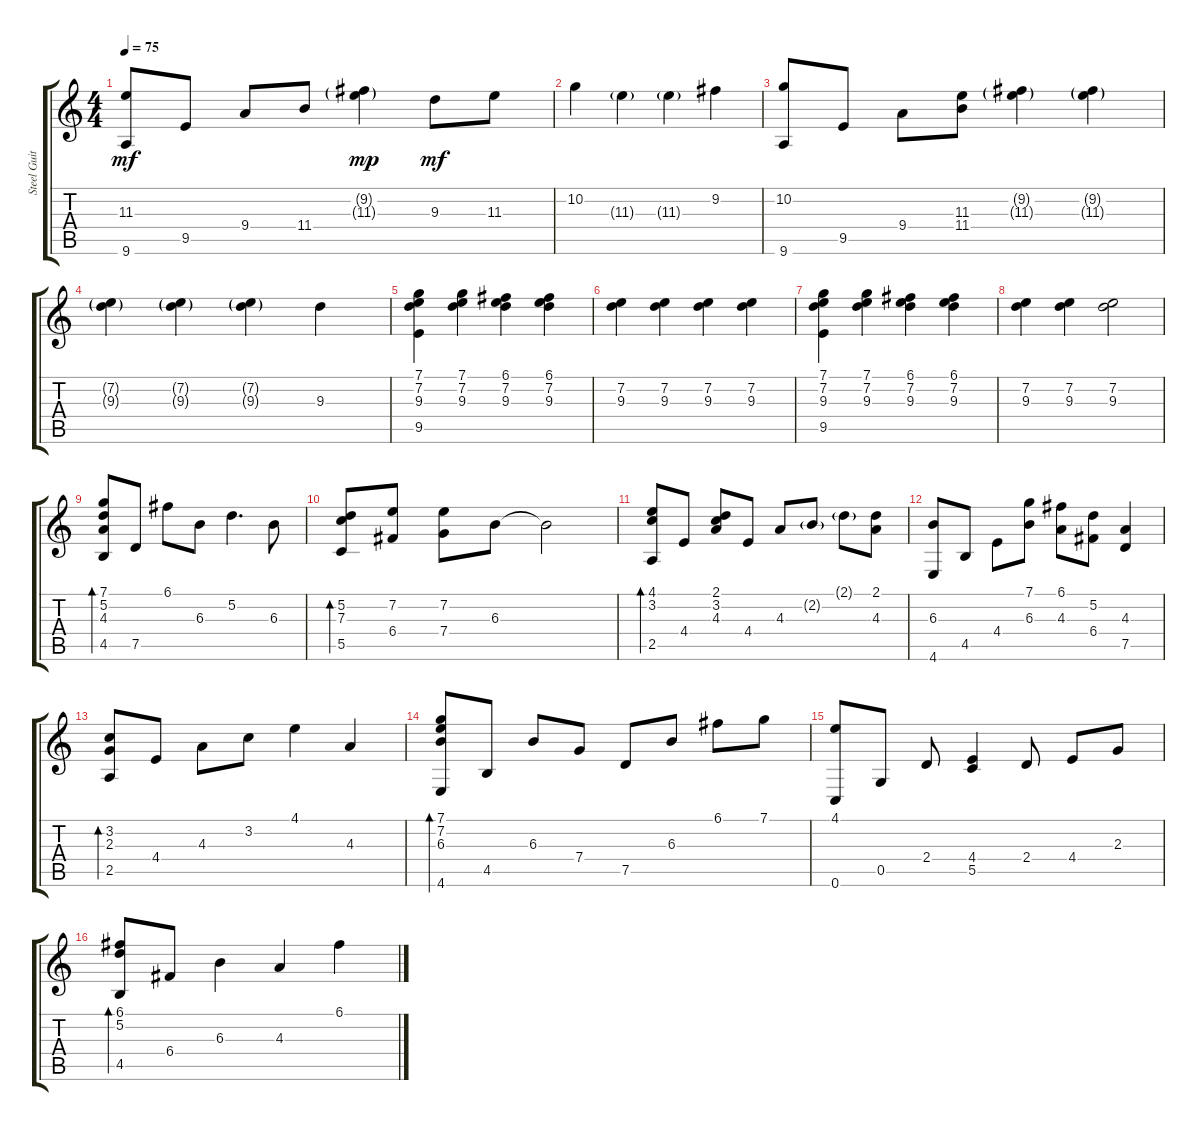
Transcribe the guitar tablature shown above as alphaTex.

\track ("Steel Guitar" "Steel Guit") {instrument acousticguitarsteel}
\staff {score tabs}
\tuning (C4 A3 F3 C3 G2 C2) {hide}
\ts (4 4)
\tempo 75
\clef g2
\ks c
(11.3 9.6).8{dy mf} 9.5.8 9.4.8 11.4.8 (9.2{g} 11.3{g}).4{dy mp} 9.3.8{dy mf} 11.3.8 |
10.2.4 11.3{g}.4 11.3{g}.4 9.2.4 |
(10.2 9.6).8 9.5.8 9.4.8 (11.3 11.4).8 (9.2{g} 11.3{g}).4 (9.2{g} 11.3{g}).4 |
(7.2{g} 9.3{g}).4 (7.2{g} 9.3{g}).4 (7.2{g} 9.3{g}).4 9.3.4 |
(7.1 7.2 9.3 9.5).4 (7.1 7.2 9.3).4 (6.1 7.2 9.3).4 (6.1 7.2 9.3).4 |
(7.2 9.3).4 (7.2 9.3).4 (7.2 9.3).4 (7.2 9.3).4 |
(7.1 7.2 9.3 9.5).4 (7.1 7.2 9.3).4 (6.1 7.2 9.3).4 (6.1 7.2 9.3).4 |
(7.2 9.3).4 (7.2 9.3).4 (7.2 9.3).2 |
(7.1 5.2 4.3 4.5).8{bd 120} 7.5.8 6.1.8 6.3.8 5.2.4{d} 6.3.8 |
(5.2 7.3 5.5).8{bd 120} (7.2 6.4).8 (7.2 7.4).8 6.3.8 6.3{t}.2 |
(4.1 3.2 2.5).8{bd 120} 4.4.8 (2.1 3.2 4.3).8 4.4.8 4.3.8 2.2{g}.8 2.1{g}.8 (2.1 4.3).8 |
(6.3 4.6).8 4.5.8 4.4.8 (7.1 6.3).8 (6.1 4.3).8 (5.2 6.4).8 (4.3 7.5).4 |
(3.2 2.3 2.5).8{bd 120} 4.4.8 4.3.8 3.2.8 4.1.4 4.3.4 |
(7.1 7.2 6.3 4.6).8{bd 120} 4.5.8 6.3.8 7.4.8 7.5.8 6.3.8 6.1.8 7.1.8 |
(4.1 0.6).8 0.5.8 2.4.8 (4.4 5.5).4 2.4.8 4.4.8 2.3.8 |
(6.1 5.2 4.5).8{bd 60} 6.4.8 6.3.4 4.3.4 6.1.4
